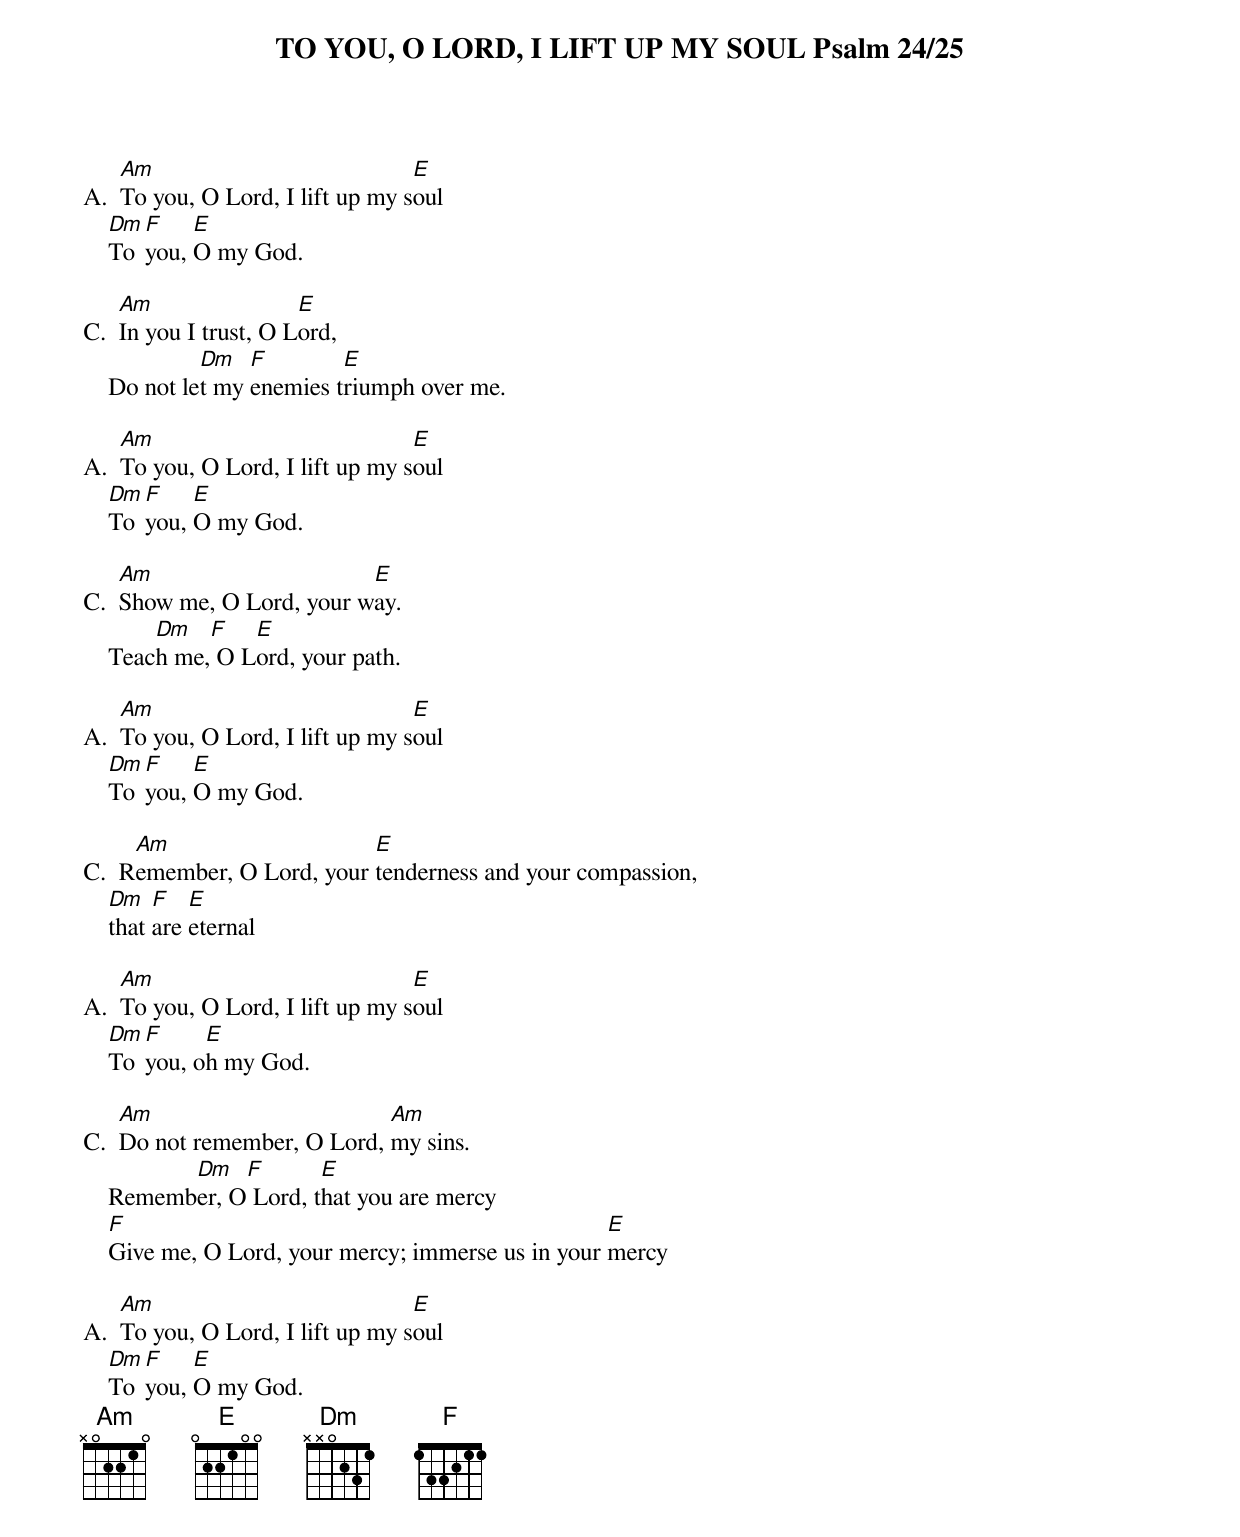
TO YOU, O LORD, I LIFT UP MY SOUL Psalm 24/25

    Am                            E
A.  To you, O Lord, I lift up my soul
    Dm F    E
    To you, O my God.

    Am                 E
C.  In you I trust, O Lord,
             Dm   F        E
    Do not let my enemies triumph over me.

    Am                            E
A.  To you, O Lord, I lift up my soul
    Dm F    E
    To you, O my God.

    Am                     E
C.  Show me, O Lord, your way.
        Dm   F   E
    Teach me, O Lord, your path.

    Am                            E
A.  To you, O Lord, I lift up my soul
    Dm F    E
    To you, O my God.

     Am                    E
C.  Remember, O Lord, your tenderness and your compassion,
    Dm   F   E
    that are eternal

    Am                            E
A.  To you, O Lord, I lift up my soul
    Dm F     E
    To you, oh my God.

    Am                       Am
C.  Do not remember, O Lord, my sins.
          Dm   F       E
    Remember, O Lord, that you are mercy
    F                                               E
    Give me, O Lord, your mercy; immerse us in your mercy

    Am                            E
A.  To you, O Lord, I lift up my soul
    Dm F    E
    To you, O my God.
